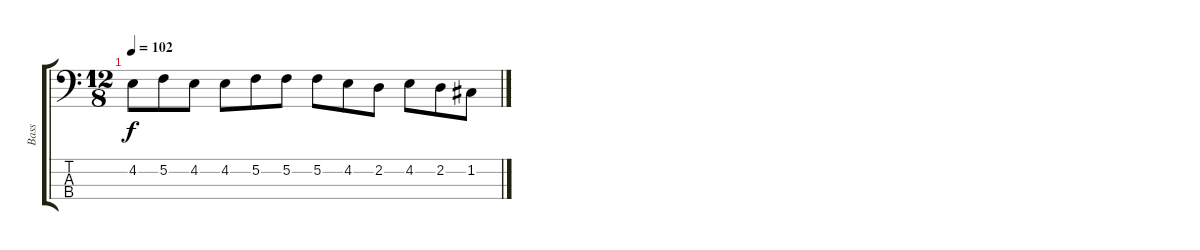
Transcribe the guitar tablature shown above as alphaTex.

\track ("Bass" "Bass") {instrument electricbassfinger}
\staff {score tabs}
\tuning (F2 C2 G1 C1) {hide}
\ts (12 8)
\tempo 102
\clef f4
\ks c
4.2.8{dy f} 5.2.8 4.2.8 4.2.8 5.2.8 5.2.8 5.2.8 4.2.8 2.2.8 4.2.8 2.2.8 1.2.8
